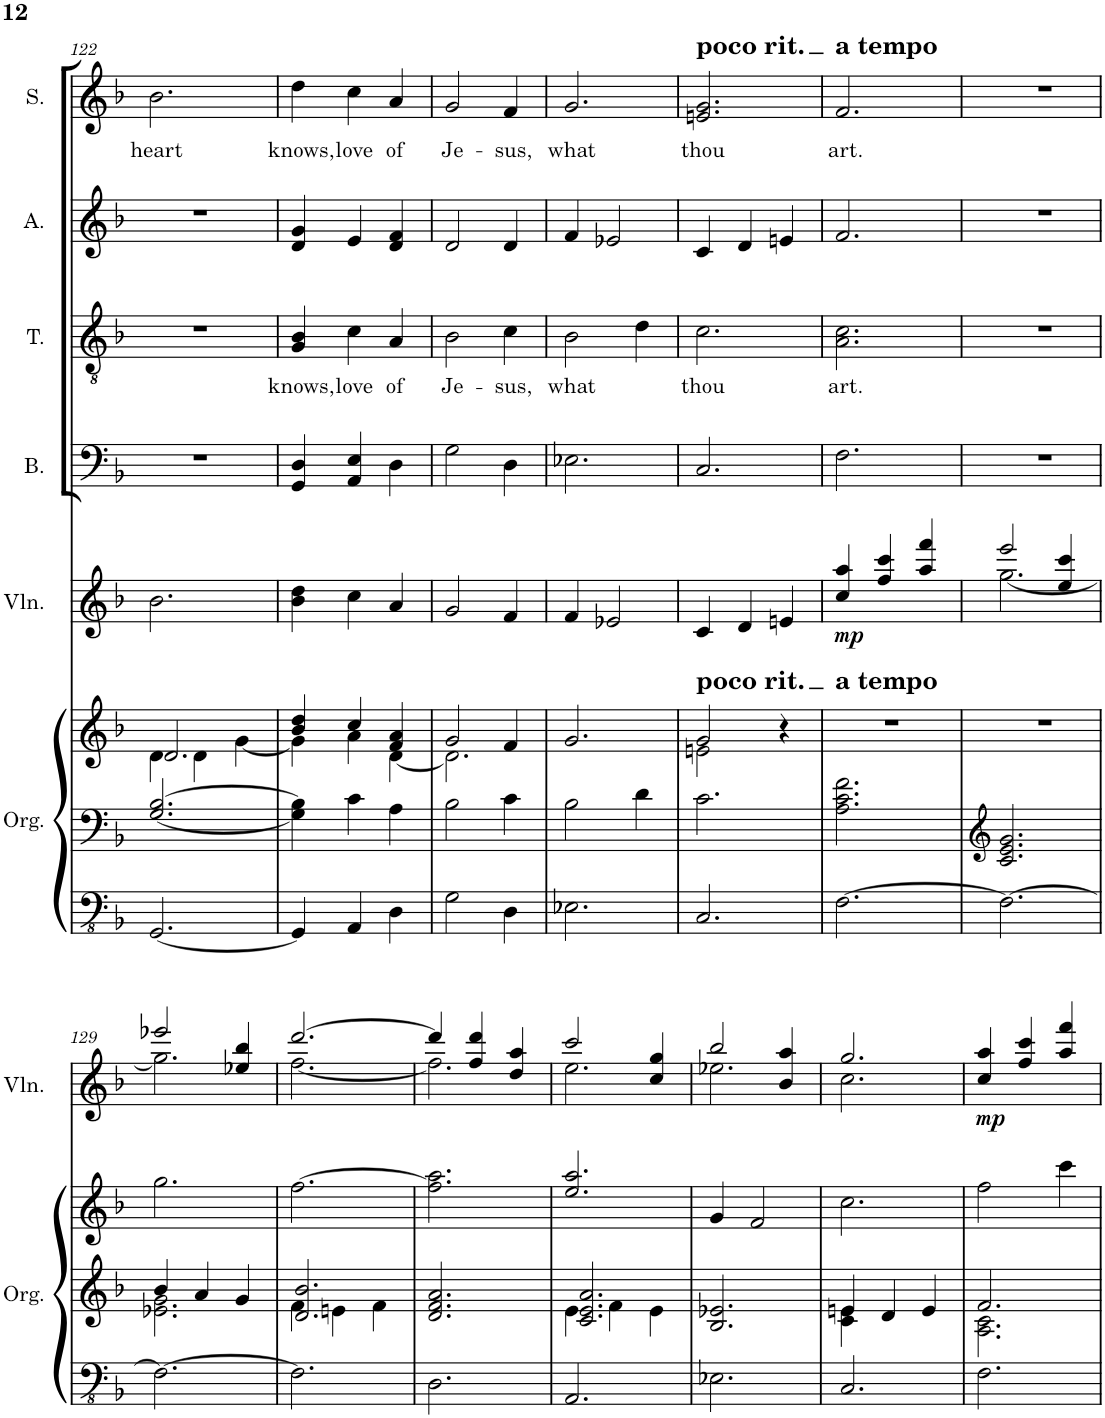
**kern	**kern	**kern	**kern	**dynam	**kern	**kern	**text	**kern	**kern	**text	**kern
*part7	*part7	*part7	*part6	*part6	*part5	*part4	*part4	*part3	*part2	*part2	*part1
*staff9	*staff8	*staff7	*staff6	*staff6	*staff5	*staff4	*staff4	*staff3	*staff2	*staff2	*staff1
*I"Organ	*	*	*I"Violin	*	*I"Bass	*I"Tenor	*	*I"Alto	*I"Soprano	*	*I"Descant
*I'Org.	*	*	*I'Vln.	*	*I'B.	*I'T.	*	*I'A.	*I'S.	*	*I'D
!!LO:PB:g=z
*clefFv4	*clefF4	*clefG2	*clefG2	*	*clefF4	*clefGv2	*	*clefG2	*clefG2	*	*clefG2
*k[b-]	*k[b-]	*k[b-]	*k[b-]	*	*k[b-]	*k[b-]	*	*k[b-]	*k[b-]	*	*k[b-]
*M3/4	*M3/4	*M3/4	*M3/4	*	*M3/4	*M3/4	*	*M3/4	*M3/4	*	*M3/4
=122	=122	=122	=122	=122	=122	=122	=122	=122	=122	=122	=122
*	*	*^	*	*	*	*	*	*	*	*	*
!	!	!	!	!	!	!	!	!	!	!	!LO:LY:b	!
[2.GGG/	[2.G/ [2.B-/	2.d/	4d\	2.b-\	.	2.r	2.r	.	2.r	2.b-\	heart	2.r
.	.	.	4d\	.	.	.	.	.	.	.	.	.
.	.	.	[4g\	.	.	.	.	.	.	.	.	.
=123	=123	=123	=123	=123	=123	=123	=123	=123	=123	=123	=123	=123
!	!	!	!	!	!	!	!	!LO:LY:b	!	!	!LO:LY:b	!
4GGG/]	4G\] 4B-\]	4b-/ 4dd/	4g\]	4b-\ 4dd\	.	4GG/ 4D/	4G/ 4B-/	knows,	4d/ 4g/	4dd\	knows,	2.r
!	!	!	!	!	!	!	!	!LO:LY:b	!	!	!LO:LY:b	!
4AAA/	4c\	4cc/	4a\	4cc\	.	4AA/ 4E/	4c\	love	4e/	4cc\	love	.
!	!	!	!	!	!	!	!	!LO:LY:b	!	!	!LO:LY:b	!
4DD\	4A\	4f/ 4a/	[4d\	4a/	.	4D\	4A/	of	4d/ 4f/	4a/	of	.
=124	=124	=124	=124	=124	=124	=124	=124	=124	=124	=124	=124	=124
!	!	!	!	!	!	!	!	!LO:LY:b	!	!	!LO:LY:b	!
2GG\	2B-\	2g/	2.d\]	2g/	.	2G\	2B-\	Je-	2d/	2g/	Je-	2.r
!	!	!	!	!	!	!	!	!LO:LY:b	!	!	!LO:LY:b	!
4DD\	4c\	4f/	.	4f/	.	4D\	4c\	-sus,	4d/	4f/	-sus,	.
*	*	*v	*v	*	*	*	*	*	*	*	*	*
=125	=125	=125	=125	=125	=125	=125	=125	=125	=125	=125	=125
!	!	!	!	!	!	!	!LO:LY:b	!	!	!LO:LY:b	!
2.EE-X\	2B-\	2.g/	4f/	.	2.E-X\	2B-\	what	4f/	2.g/	what	2.r
.	.	.	2e-X/	.	.	.	.	2e-X/	.	.	.
.	4d\	.	.	.	.	4d\	.	.	.	.	.
=126	=126	=126	=126	=126	=126	=126	=126	=126	=126	=126	=126
*	*	*^	*	*	*	*	*	*	*	*	*
!	!	!	!	!	!	!	!	!	!	!	!	!LO:TX:a:t=poco rit.
!	!	!LO:TX:a:t=poco rit.	!	!	!	!	!	!	!	!	!	!
!	!	!	!	!	!	!	!	!LO:LY:b	!	!	!LO:LY:b	!
2.CC/	2.c\	2g/	2en\	4c/	.	2.C/	2.c\	thou	4c/	2.en/ 2.g/	thou	2.r
.	.	.	.	4d/	.	.	.	.	4d/	.	.	.
.	.	4r	4ryy	4en/	.	.	.	.	4en/	.	.	.
=127	=127	=127	=127	=127	=127	=127	=127	=127	=127	=127	=127	=127
!	!	!	!	!	!	!	!	!	!	!	!	!LO:TX:a:B:t=a tempo
!	!	!LO:TX:a:B:t=a tempo	!	!	!	!	!	!	!	!	!	!
!	!	!	!	!	!LO:DY:b	!	!	!LO:LY:b	!	!	!LO:LY:b	!
*	*	*v	*v	*	*	*	*	*	*	*	*	*
[2.FF\	2.A\ 2.c\ 2.f\	2.r	4cc/ 4aa/	mp	2.F\	2.A\ 2.c\	art.	2.f/	2.f/	art.	2.r
.	.	.	4ff/ 4ccc/	.	.	.	.	.	.	.	.
.	.	.	4aa/ 4fff/	.	.	.	.	.	.	.	.
=128	=128	=128	=128	=128	=128	=128	=128	=128	=128	=128	=128
*	*clefG2	*	*	*	*	*	*	*	*	*	*
*	*	*	*^	*	*	*	*	*	*	*	*
2.FF\_	2.c/ 2.e/ 2.g/	2.r	2eee/	[2.gg\	.	2.r	2.r	.	2.r	2.r	.	2.r
.	.	.	4ee/ 4ccc/	.	.	.	.	.	.	.	.	.
!!LO:LB:g=z
=129	=129	=129	=129	=129	=129	=129	=129	=129	=129	=129	=129	=129
*	*^	*	*	*	*	*	*	*	*	*	*	*
2.FF\_	4b-/	2.e-X\ 2.g\	2.gg\	2eee-X/	2.gg\]	.	2.r	2.r	.	2.r	2.r	.	2.r
.	4a/	.	.	.	.	.	.	.	.	.	.	.	.
.	4g/	.	.	4ee-X/ 4bb-/	.	.	.	.	.	.	.	.	.
=130	=130	=130	=130	=130	=130	=130	=130	=130	=130	=130	=130	=130	=130
2.FF\]	2.d/ 2.b-/	4f\	[2.ff\	[2.ddd/	[2.ff\	.	2.r	2.r	.	2.r	2.r	.	2.r
.	.	4en\	.	.	.	.	.	.	.	.	.	.	.
.	.	4f\	.	.	.	.	.	.	.	.	.	.	.
*	*v	*v	*	*	*	*	*	*	*	*	*	*	*
=131	=131	=131	=131	=131	=131	=131	=131	=131	=131	=131	=131	=131
2.DD\	2.d/ 2.f/ 2.a/	2.ff\] 2.aa\	4ddd/]	2.ff\]	.	2.r	2.r	.	2.r	2.r	.	2.r
.	.	.	4ff/ 4ddd/	.	.	.	.	.	.	.	.	.
.	.	.	4dd/ 4aa/	.	.	.	.	.	.	.	.	.
=132	=132	=132	=132	=132	=132	=132	=132	=132	=132	=132	=132	=132
*	*^	*	*	*	*	*	*	*	*	*	*	*
2.AAA/	2.c/ 2.e/ 2.a/	4e\	2.ee/ 2.aa/	2ccc/	2.ee\	.	2.r	2.r	.	2.r	2.r	.	2.r
.	.	4f\	.	.	.	.	.	.	.	.	.	.	.
.	.	4e\	.	4cc/ 4gg/	.	.	.	.	.	.	.	.	.
*	*v	*v	*	*	*	*	*	*	*	*	*	*	*
=133	=133	=133	=133	=133	=133	=133	=133	=133	=133	=133	=133	=133
2.EE-X\	2.B-/ 2.e-X/	4g/	2bb-/	2.ee-X\	.	2.r	2.r	.	2.r	2.r	.	2.r
.	.	2f/	.	.	.	.	.	.	.	.	.	.
.	.	.	4b-/ 4aa/	.	.	.	.	.	.	.	.	.
=134	=134	=134	=134	=134	=134	=134	=134	=134	=134	=134	=134	=134
*	*^	*	*	*	*	*	*	*	*	*	*	*
2.CC/	4en/	4c\ 4en\	2.cc\	2.gg/	2.cc\	.	2.r	2.r	.	2.r	2.r	.	2.r
.	4d/	2ryy	.	.	.	.	.	.	.	.	.	.	.
.	4e/	.	.	.	.	.	.	.	.	.	.	.	.
*	*	*	*	*v	*v	*	*	*	*	*	*	*	*
=135	=135	=135	=135	=135	=135	=135	=135	=135	=135	=135	=135	=135
!	!	!	!	!	!LO:DY:b	!	!	!	!	!	!	!
2.FF\	2.f/	2.A\ 2.c\	2ff\	4cc/ 4aa/	mp	2.r	2.r	.	2.r	2.r	.	2.r
.	.	.	.	4ff/ 4ccc/	.	.	.	.	.	.	.	.
.	.	.	4ccc\	4aa/ 4fff/	.	.	.	.	.	.	.	.
*	*v	*v	*	*	*	*	*	*	*	*	*	*
=	=	=	=	=	=	=	=	=	=	=	=
*-	*-	*-	*-	*-	*-	*-	*-	*-	*-	*-	*-
